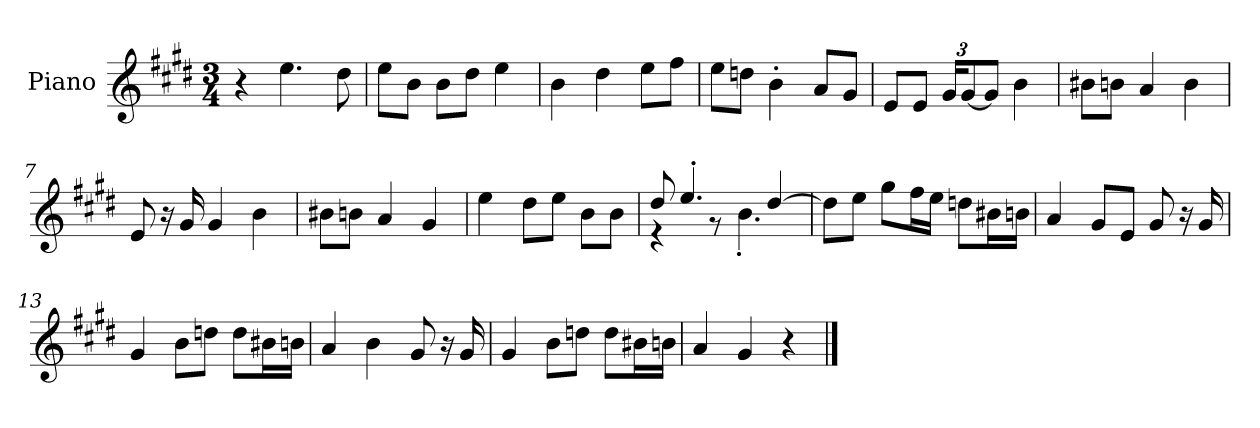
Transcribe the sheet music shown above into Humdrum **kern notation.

**kern
*part1
*staff1
*I"Piano
*I'P-no
*clefG2
*k[f#c#g#d#]
*M3/4
*MM179
=1
4r
4.ee\
8dd#\
=2
8ee\L
8b\J
8b\L
8dd#\J
4ee\
=3
4b\
4dd#\
8ee\L
8ff#\J
=4
8ee\L
8ddn\J
4b'\
8a/L
8g#/J
=5
8e/L
8e/J
*Xbrackettup
24g#/KL
[12g#/
8g#/J]
4b\
=6
8b#X\L
8bn\J
4a/
4b\
=7
8e/
16r
16g#/
4g#/
4b\
!!LO:LB:g=z
=8
8b#X\L
8bn\J
4a/
4g#/
=9
4ee\
8dd#\L
8ee\J
8b\L
8b\J
=10
*^
8dd#/	4r
4.ee'/	.
.	8r
.	4.b'\
[4dd#/	.
*v	*v
=11
8dd#\L]
8ee\J
8gg#\L
16ff#\L
16ee\JJ
8ddn\L
16b#X\L
16bn\JJ
=12
4a/
8g#/L
8e/J
8g#/
16r
16g#/
=13
4g#/
8b\L
8ddn\J
8dd\L
16b#X\L
16bn\JJ
!!LO:LB:g=z
=14
4a/
4b\
8g#/
16r
16g#/
=15
4g#/
8b\L
8ddn\J
8dd\L
16b#X\L
16bn\JJ
=16
4a/
4g#/
4r
==
*-
